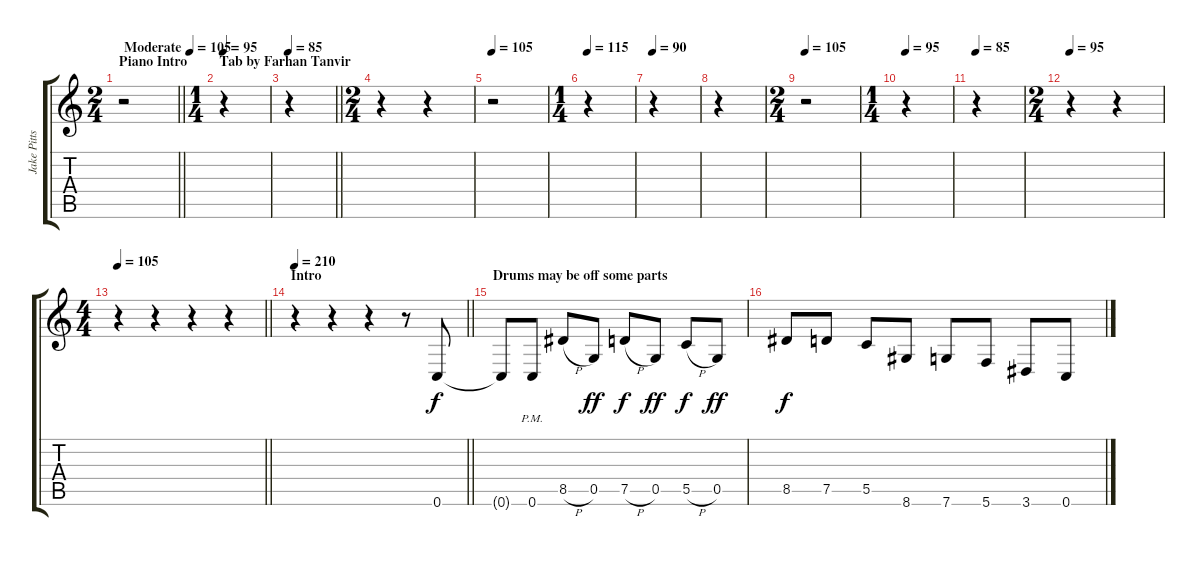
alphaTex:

\track ("Jake Pitts" "Jake Pitts") {instrument distortionguitar}
\staff {score tabs}
\tuning (D4 A3 F3 C3 G2 C2) {hide}
\ts (2 4)
\section ("" "Piano Intro")
\tempo (105 "Moderate")
\clef g2
\barLineRight lightlight
\ks c
r.2{dy f instrument distortionguitar} |
\ts (1 4)
\section ("" "Tab by Farhan Tanvir")
\tempo 95
r.4 |
\tempo 85
\barLineRight lightlight
r.4 |
\ts (2 4)
\section ("" "")
r.4 r.4 |
\tempo 105
r.2 |
\ts (1 4)
\tempo 115
r.4 |
\tempo 90
r.4 |
r.4 |
\ts (2 4)
\tempo 105
r.2 |
\ts (1 4)
\tempo 95
r.4 |
\tempo 85
r.4 |
\ts (2 4)
\tempo 95
r.4 r.4 |
\ts (4 4)
\tempo 105
\barLineRight lightlight
r.4 r.4 r.4 r.4 |
\section ("" "Intro")
\tempo 210
\barLineRight lightlight
r.4 r.4 r.4 r.8 0.6.8 |
\section ("" "Drums may be off some parts")
0.6{t}.8 0.6{pm}.8 8.5{h}.8 0.5.8{dy ff} 7.5{h}.8{dy f} 0.5.8{dy ff} 5.5{h}.8{dy f} 0.5.8{dy ff} |
8.5.8{dy f} 7.5.8 5.5.8 8.6.8 7.6.8 5.6.8 3.6.8 0.6.8
